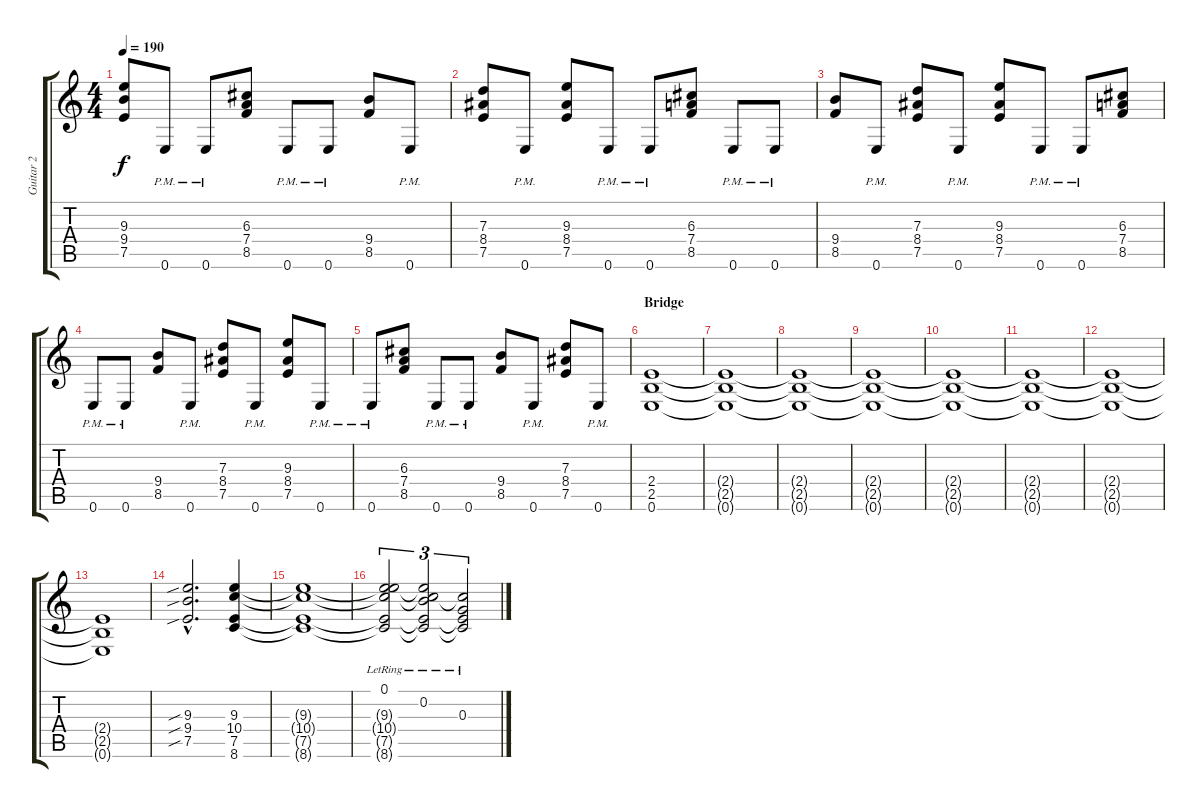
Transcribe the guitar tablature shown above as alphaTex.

\track ("Guitar 2" "Guitar 2") {instrument distortionguitar}
\staff {score tabs}
\tuning (E4 B3 G3 D3 A2 E2) {hide}
\ts (4 4)
\tempo 190
\clef g2
\ks c
(9.3 9.4 7.5).8{dy f} 0.6{pm}.8 0.6{pm}.8 (6.3 7.4 8.5).8 0.6{pm}.8 0.6{pm}.8 (9.4 8.5).8 0.6{pm}.8 |
(7.3 8.4 7.5).8 0.6{pm}.8 (9.3 8.4 7.5).8 0.6{pm}.8 0.6{pm}.8 (6.3 7.4 8.5).8 0.6{pm}.8 0.6{pm}.8 |
(9.4 8.5).8 0.6{pm}.8 (7.3 8.4 7.5).8 0.6{pm}.8 (9.3 8.4 7.5).8 0.6{pm}.8 0.6{pm}.8 (6.3 7.4 8.5).8 |
0.6{pm}.8 0.6{pm}.8 (9.4 8.5).8 0.6{pm}.8 (7.3 8.4 7.5).8 0.6{pm}.8 (9.3 8.4 7.5).8 0.6{pm}.8 |
0.6{pm}.8 (6.3 7.4 8.5).8 0.6{pm}.8 0.6{pm}.8 (9.4 8.5).8 0.6{pm}.8 (7.3 8.4 7.5).8 0.6{pm}.8 |
\section ("" "Bridge")
(2.4 2.5 0.6).1 |
(2.4{t} 2.5{t} 0.6{t}).1 |
(2.4{t} 2.5{t} 0.6{t}).1 |
(2.4{t} 2.5{t} 0.6{t}).1 |
(2.4{t} 2.5{t} 0.6{t}).1 |
(2.4{t} 2.5{t} 0.6{t}).1 |
(2.4{t} 2.5{t} 0.6{t}).1 |
(2.4{t} 2.5{t} 0.6{t}).1 |
(9.3{sib hac} 9.4{sib hac} 7.5{sib hac}).2{d} (9.3 10.4 7.5 8.6).4 |
(9.3{t} 10.4{t} 7.5{t} 8.6{t}).1 |
(0.1{lr} 9.3{t} 10.4{t} 7.5{t} 8.6{t}).2{tu (3 2)} (0.2{lr} 9.3{t} 10.4{t} 7.5{t} 8.6{t}).2{tu (3 2)} (0.3{lr} 10.4{t} 7.5{t} 8.6{t}).2{tu (3 2)}
